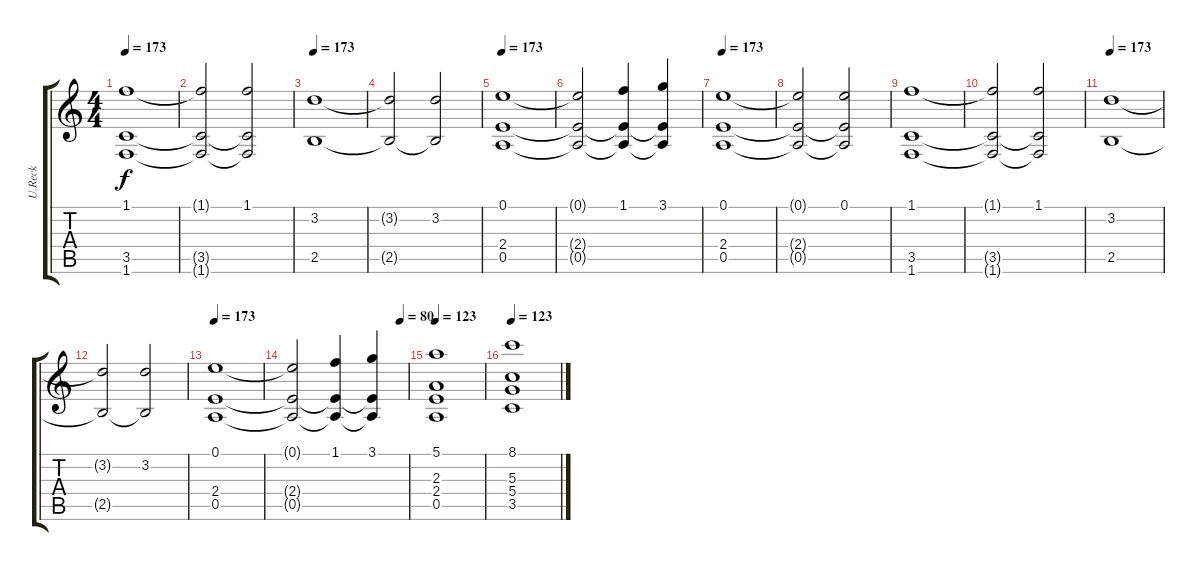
\track ("U.Reck" "U.Reck") {instrument stringensemble1}
\staff {score tabs}
\tuning (E5 B4 G4 D4 A3 E3) {hide}
\ts (4 4)
\tempo 173
\clef g2
\ks c
(1.1 3.5 1.6).1{dy f volume 12} |
(1.1{t} 3.5{t} 1.6{t}).2{volume 12} (1.1 3.5{t} 1.6{t}).2 |
\tempo 173
(3.2 2.5).1{volume 12} |
(3.2{t} 2.5{t}).2{volume 12} (3.2 2.5{t}).2 |
\tempo 173
(0.1 2.4 0.5).1{volume 12} |
(0.1{t} 2.4{t} 0.5{t}).2{volume 12} (1.1 2.4{t} 0.5{t}).4 (3.1 2.4{t} 0.5{t}).4 |
\tempo 173
(0.1 2.4 0.5).1{volume 12} |
(0.1{t} 2.4{t} 0.5{t}).2{volume 12} (0.1 2.4{t} 0.5{t}).2 |
(1.1 3.5 1.6).1{volume 12} |
(1.1{t} 3.5{t} 1.6{t}).2{volume 12} (1.1 3.5{t} 1.6{t}).2 |
\tempo 173
(3.2 2.5).1{volume 12} |
(3.2{t} 2.5{t}).2{volume 12} (3.2 2.5{t}).2 |
\tempo 173
(0.1 2.4 0.5).1{volume 12} |
\tempo (80 0.9375)
(0.1{t} 2.4{t} 0.5{t}).2{volume 12} (1.1 2.4{t} 0.5{t}).4 (3.1 2.4{t} 0.5{t}).4 |
\tempo 123
(5.1 2.3 2.4 0.5).1 |
\tempo 123
(8.1 5.3 5.4 3.5).1
